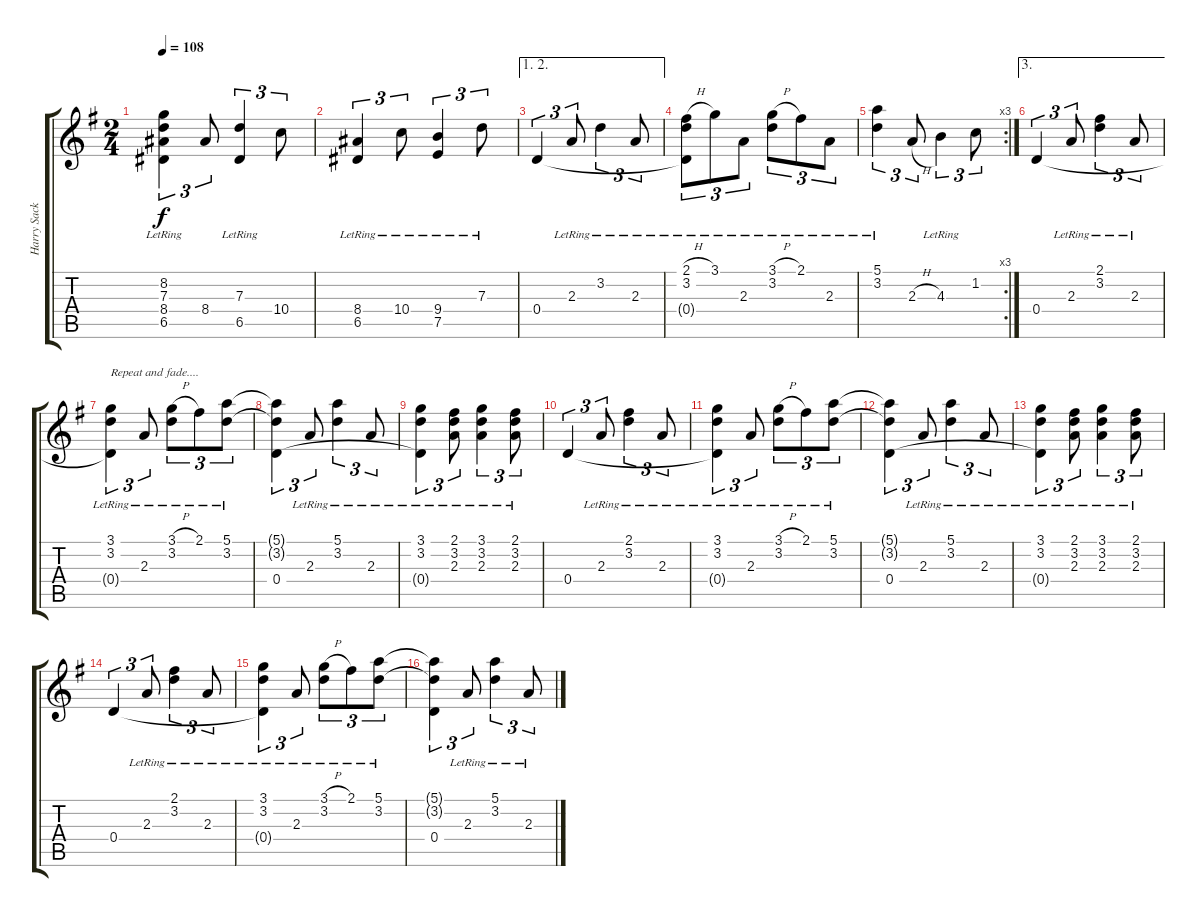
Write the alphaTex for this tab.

\track ("Harry Sacksioni" "Harry Sack") {instrument acousticguitarsteel}
\staff {score tabs}
\tuning (E4 B3 G3 D3 A2 E2) {hide}
\ts (2 4)
\tempo 108
\clef g2
\ks g
(8.2{lr} 7.3{lr} 8.4 6.5).4{tu (3 2) dy f} 8.4.8{tu (3 2)} (7.3{lr} 6.5).4{tu (3 2)} 10.4.8{tu (3 2)} |
(8.4{lr} 6.5).4{tu (3 2)} 10.4{lr}.8{tu (3 2)} (9.4{lr} 7.5).4{tu (3 2)} 7.3{lr}.8{tu (3 2)} |
\ae (1 2)
0.4.4{tu (3 2)} 2.3{lr}.8{tu (3 2)} 3.2{lr}.4{tu (3 2)} 2.3{lr}.8{tu (3 2)} |
(2.1{h} 3.2{lr} 0.4{t}).8{tu (3 2)} 3.1{lr}.8{tu (3 2)} 2.3{lr}.8{tu (3 2)} (3.1{h} 3.2{lr}).8{tu (3 2)} 2.1{lr}.8{tu (3 2)} 2.3{lr}.8{tu (3 2)} |
\rc 3
(5.1{lr} 3.2{lr}).4{tu (3 2)} 2.3{h}.8{tu (3 2)} 4.3{lr}.4{tu (3 2)} 1.2.8{tu (3 2)} |
\ae 3
0.4.4{tu (3 2)} 2.3{lr}.8{tu (3 2)} (2.1{lr} 3.2{lr}).4{tu (3 2)} 2.3{lr}.8{tu (3 2)} |
(3.1{lr} 3.2{lr} 0.4{t}).4{tu (3 2) txt "Repeat and fade...." volume 11} 2.3{lr}.8{tu (3 2)} (3.1{h} 3.2{lr}).8{tu (3 2)} 2.1{lr}.8{tu (3 2)} (5.1{lr} 3.2{lr}).8{tu (3 2)} |
(5.1{t} 3.2{t} 0.4).4{tu (3 2)} 2.3{lr}.8{tu (3 2)} (5.1{lr} 3.2{lr}).4{tu (3 2)} 2.3{lr}.8{tu (3 2)} |
(3.1{lr} 3.2{lr} 0.4{t}).4{tu (3 2)} (2.1{lr} 3.2{lr} 2.3{lr}).8{tu (3 2)} (3.1{lr} 3.2{lr} 2.3{lr}).4{tu (3 2)} (2.1{lr} 3.2{lr} 2.3{lr}).8{tu (3 2)} |
0.4.4{tu (3 2)} 2.3{lr}.8{tu (3 2)} (2.1{lr} 3.2{lr}).4{tu (3 2)} 2.3{lr}.8{tu (3 2)} |
(3.1{lr} 3.2{lr} 0.4{t}).4{tu (3 2)} 2.3{lr}.8{tu (3 2)} (3.1{h} 3.2{lr}).8{tu (3 2)} 2.1{lr}.8{tu (3 2)} (5.1{lr} 3.2{lr}).8{tu (3 2)} |
(5.1{t} 3.2{t} 0.4).4{tu (3 2)} 2.3{lr}.8{tu (3 2)} (5.1{lr} 3.2{lr}).4{tu (3 2)} 2.3{lr}.8{tu (3 2)} |
(3.1{lr} 3.2{lr} 0.4{t}).4{tu (3 2)} (2.1{lr} 3.2{lr} 2.3{lr}).8{tu (3 2)} (3.1{lr} 3.2{lr} 2.3{lr}).4{tu (3 2)} (2.1{lr} 3.2{lr} 2.3{lr}).8{tu (3 2)} |
0.4.4{tu (3 2)} 2.3{lr}.8{tu (3 2)} (2.1{lr} 3.2{lr}).4{tu (3 2)} 2.3{lr}.8{tu (3 2)} |
(3.1{lr} 3.2{lr} 0.4{t}).4{tu (3 2) volume 9} 2.3{lr}.8{tu (3 2)} (3.1{h} 3.2{lr}).8{tu (3 2)} 2.1{lr}.8{tu (3 2)} (5.1{lr} 3.2{lr}).8{tu (3 2)} |
(5.1{t} 3.2{t} 0.4).4{tu (3 2) volume 6} 2.3{lr}.8{tu (3 2)} (5.1{lr} 3.2{lr}).4{tu (3 2)} 2.3{lr}.8{tu (3 2)}
